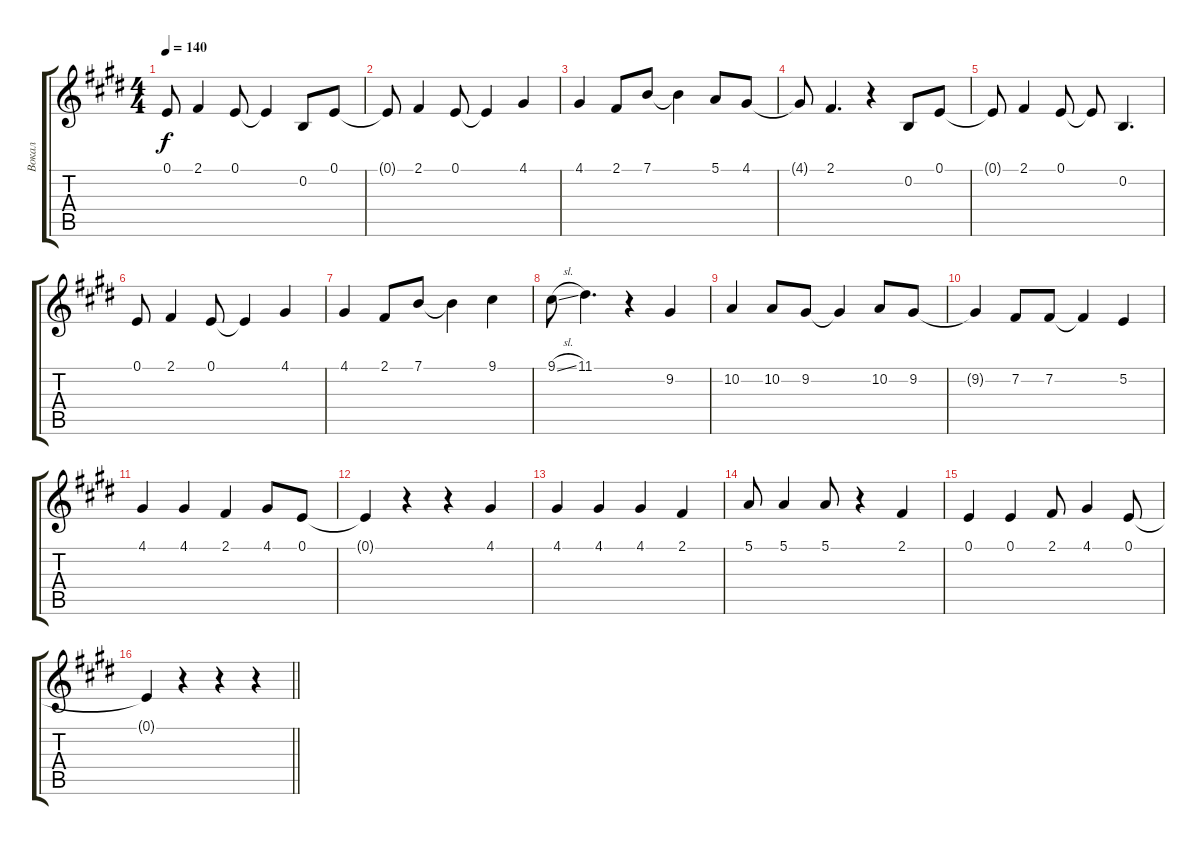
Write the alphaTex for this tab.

\track ("Вокал" "Вокал") {instrument flute}
\staff {score tabs}
\tuning (E4 B3 G3 D3 A2 E2) {hide}
\ts (4 4)
\section ("" " ")
\tempo 140
\clef g2
\ks e
0.1.8{dy f} 2.1.4 0.1.8 0.1{t}.4 0.2.8 0.1.8 |
0.1{t}.8 2.1.4 0.1.8 0.1{t}.4 4.1.4 |
4.1.4 2.1.8 7.1.8 7.1{t}.4 5.1.8 4.1.8 |
4.1{t}.8 2.1.4{d} r.4 0.2.8 0.1.8 |
0.1{t}.8 2.1.4 0.1.8 0.1{t}.8 0.2.4{d} |
0.1.8 2.1.4 0.1.8 0.1{t}.4 4.1.4 |
4.1.4 2.1.8 7.1.8 7.1{t}.4 9.1.4 |
9.1{sl}.8 11.1.4{d} r.4 9.2.4 |
10.2.4 10.2.8 9.2.8 9.2{t}.4 10.2.8 9.2.8 |
9.2{t}.4 7.2.8 7.2.8 7.2{t}.4 5.2.4 |
4.1.4 4.1.4 2.1.4 4.1.8 0.1.8 |
0.1{t}.4 r.4 r.4 4.1.4 |
4.1.4 4.1.4 4.1.4 2.1.4 |
5.1.8 5.1.4 5.1.8 r.4 2.1.4 |
0.1.4 0.1.4 2.1.8 4.1.4 0.1.8 |
\barLineRight lightlight
0.1{t}.4 r.4 r.4 r.4
